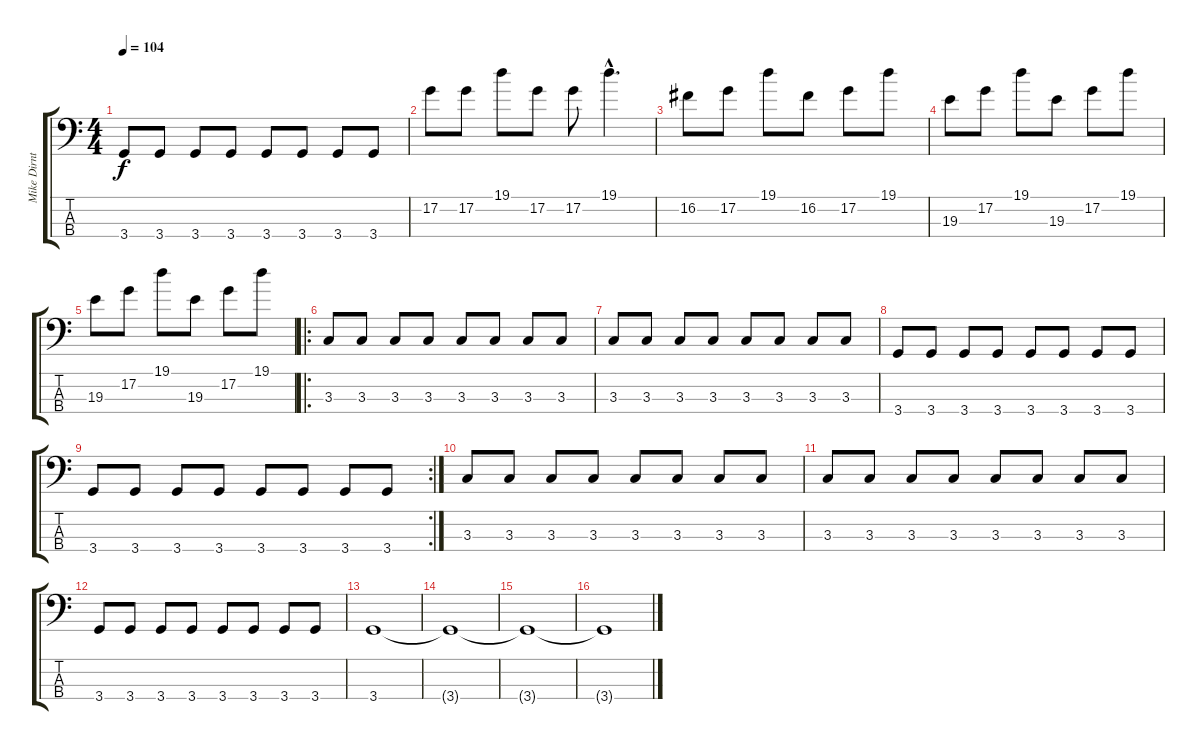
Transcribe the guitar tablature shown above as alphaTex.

\track ("Mike Dirnt" "Mike Dirnt") {instrument electricbasspick}
\staff {score tabs}
\tuning (G2 D2 A1 E1) {hide}
\ts (4 4)
\tempo 104
\clef f4
\ks c
3.4.8{dy f} 3.4.8 3.4.8 3.4.8 3.4.8 3.4.8 3.4.8 3.4.8 |
17.2.8 17.2.8 19.1.8 17.2.8 17.2.8 19.1{hac}.4{d} |
16.2.8 17.2.8 19.1.8 16.2.8 17.2.8 19.1.8 |
19.3.8 17.2.8 19.1.8 19.3.8 17.2.8 19.1.8 |
19.3.8 17.2.8 19.1.8 19.3.8 17.2.8 19.1.8 |
\ro
3.3.8 3.3.8 3.3.8 3.3.8 3.3.8 3.3.8 3.3.8 3.3.8 |
3.3.8 3.3.8 3.3.8 3.3.8 3.3.8 3.3.8 3.3.8 3.3.8 |
3.4.8 3.4.8 3.4.8 3.4.8 3.4.8 3.4.8 3.4.8 3.4.8 |
\rc 2
3.4.8 3.4.8 3.4.8 3.4.8 3.4.8 3.4.8 3.4.8 3.4.8 |
3.3.8 3.3.8 3.3.8 3.3.8 3.3.8 3.3.8 3.3.8 3.3.8 |
3.3.8 3.3.8 3.3.8 3.3.8 3.3.8 3.3.8 3.3.8 3.3.8 |
3.4.8 3.4.8 3.4.8 3.4.8 3.4.8 3.4.8 3.4.8 3.4.8 |
3.4.1{volume 0} |
3.4{t}.1 |
3.4{t}.1 |
3.4{t}.1
